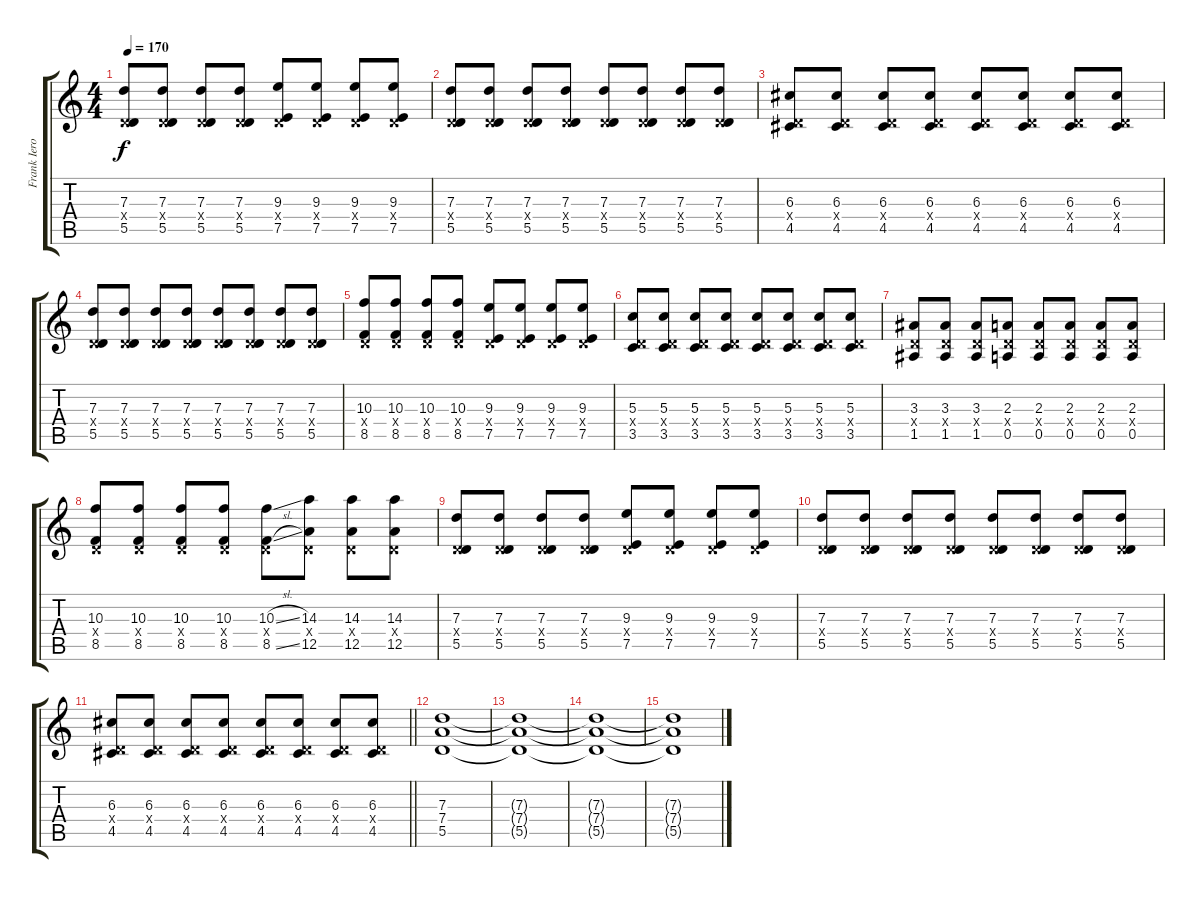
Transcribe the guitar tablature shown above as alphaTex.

\track ("Frank Iero [Rhythm Guitar]" "Frank Iero") {instrument overdrivenguitar}
\staff {score tabs}
\tuning (E4 B3 G3 D3 A2 E2) {hide}
\ts (4 4)
\tempo 170
\clef g2
\ks c
(7.3 0.4{x} 5.5).8{dy f} (7.3 0.4{x} 5.5).8 (7.3 0.4{x} 5.5).8 (7.3 0.4{x} 5.5).8 (9.3 0.4{x} 7.5).8 (9.3 0.4{x} 7.5).8 (9.3 0.4{x} 7.5).8 (9.3 0.4{x} 7.5).8 |
(7.3 0.4{x} 5.5).8 (7.3 0.4{x} 5.5).8 (7.3 0.4{x} 5.5).8 (7.3 0.4{x} 5.5).8 (7.3 0.4{x} 5.5).8 (7.3 0.4{x} 5.5).8 (7.3 0.4{x} 5.5).8 (7.3 0.4{x} 5.5).8 |
(6.3 0.4{x} 4.5).8 (6.3 0.4{x} 4.5).8 (6.3 0.4{x} 4.5).8 (6.3 0.4{x} 4.5).8 (6.3 0.4{x} 4.5).8 (6.3 0.4{x} 4.5).8 (6.3 0.4{x} 4.5).8 (6.3 0.4{x} 4.5).8 |
(7.3 0.4{x} 5.5).8 (7.3 0.4{x} 5.5).8 (7.3 0.4{x} 5.5).8 (7.3 0.4{x} 5.5).8 (7.3 0.4{x} 5.5).8 (7.3 0.4{x} 5.5).8 (7.3 0.4{x} 5.5).8 (7.3 0.4{x} 5.5).8 |
(10.3 0.4{x} 8.5).8 (10.3 0.4{x} 8.5).8 (10.3 0.4{x} 8.5).8 (10.3 0.4{x} 8.5).8 (9.3 0.4{x} 7.5).8 (9.3 0.4{x} 7.5).8 (9.3 0.4{x} 7.5).8 (9.3 0.4{x} 7.5).8 |
(5.3 0.4{x} 3.5).8 (5.3 0.4{x} 3.5).8 (5.3 0.4{x} 3.5).8 (5.3 0.4{x} 3.5).8 (5.3 0.4{x} 3.5).8 (5.3 0.4{x} 3.5).8 (5.3 0.4{x} 3.5).8 (5.3 0.4{x} 3.5).8 |
(3.3 0.4{x} 1.5).8 (3.3 0.4{x} 1.5).8 (3.3 0.4{x} 1.5).8 (2.3 0.4{x} 0.5).8 (2.3 0.4{x} 0.5).8 (2.3 0.4{x} 0.5).8 (2.3 0.4{x} 0.5).8 (2.3 0.4{x} 0.5).8 |
(10.3 0.4{x} 8.5).8 (10.3 0.4{x} 8.5).8 (10.3 0.4{x} 8.5).8 (10.3 0.4{x} 8.5).8 (10.3{sl} 0.4{x} 8.5{sl}).8 (14.3 0.4{x} 12.5).8 (14.3 0.4{x} 12.5).8 (14.3 0.4{x} 12.5).8 |
(7.3 0.4{x} 5.5).8 (7.3 0.4{x} 5.5).8 (7.3 0.4{x} 5.5).8 (7.3 0.4{x} 5.5).8 (9.3 0.4{x} 7.5).8 (9.3 0.4{x} 7.5).8 (9.3 0.4{x} 7.5).8 (9.3 0.4{x} 7.5).8 |
(7.3 0.4{x} 5.5).8 (7.3 0.4{x} 5.5).8 (7.3 0.4{x} 5.5).8 (7.3 0.4{x} 5.5).8 (7.3 0.4{x} 5.5).8 (7.3 0.4{x} 5.5).8 (7.3 0.4{x} 5.5).8 (7.3 0.4{x} 5.5).8 |
\barLineRight lightlight
(6.3 0.4{x} 4.5).8 (6.3 0.4{x} 4.5).8 (6.3 0.4{x} 4.5).8 (6.3 0.4{x} 4.5).8 (6.3 0.4{x} 4.5).8 (6.3 0.4{x} 4.5).8 (6.3 0.4{x} 4.5).8 (6.3 0.4{x} 4.5).8 |
(7.3 7.4 5.5).1{volume 4} |
(7.3{t} 7.4{t} 5.5{t}).1 |
(7.3{t} 7.4{t} 5.5{t}).1 |
(7.3{t} 7.4{t} 5.5{t}).1
